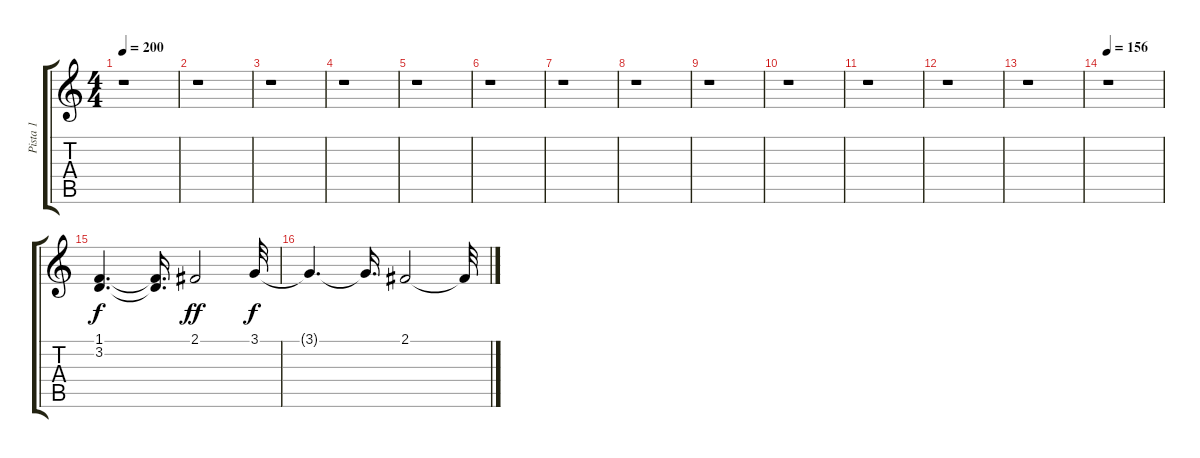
\track ("Pista 1" "Pista 1") {instrument stringensemble1}
\staff {score tabs}
\tuning (E4 B3 G3 D3 A2 E2) {hide}
\ts (4 4)
\tempo 200
\clef g2
\ks c
r.1{dy ff} |
r.1 |
r.1 |
r.1 |
r.1 |
r.1 |
r.1 |
r.1 |
r.1 |
r.1 |
r.1 |
r.1 |
r.1 |
\tempo 156
r.1 |
(1.1 3.2).4{d dy f} (1.1{t} 3.2{t}).16{d} 2.1.2{dy ff} 3.1.32{dy f} |
3.1{t}.4{d} 3.1{t}.16{d} 2.1.2 2.1{t}.32
